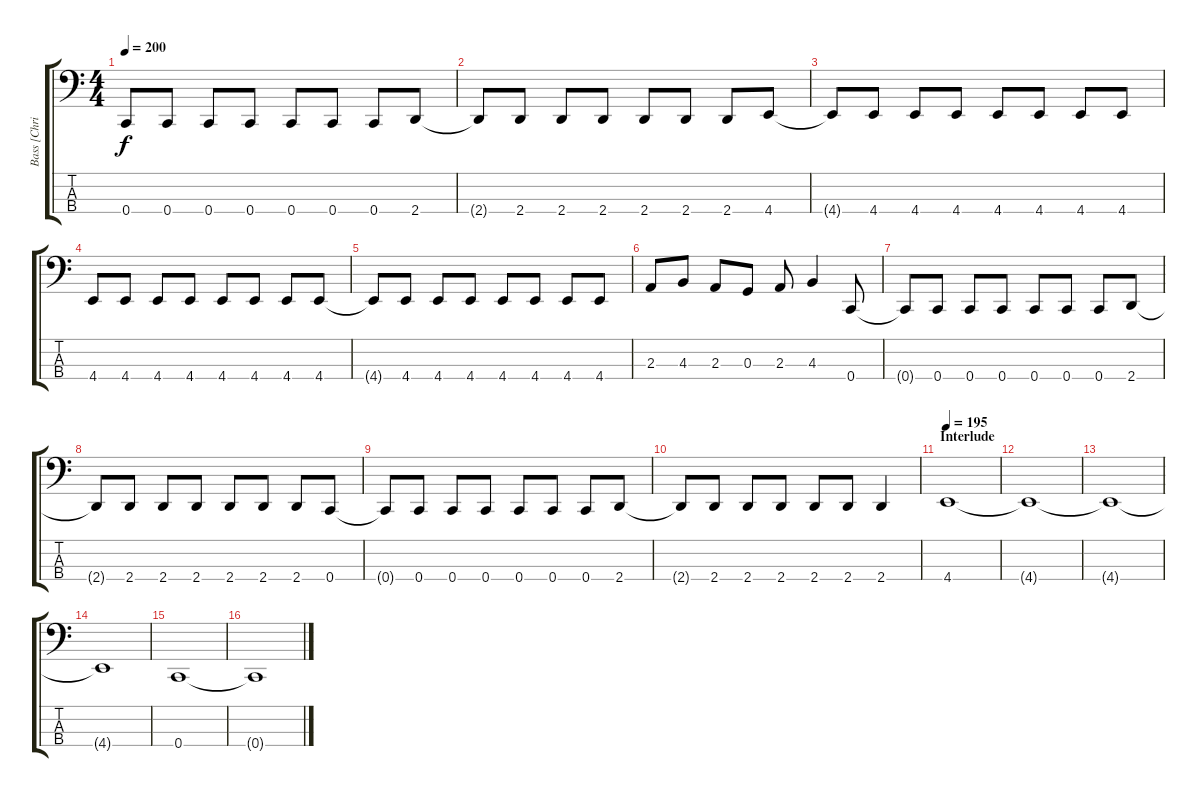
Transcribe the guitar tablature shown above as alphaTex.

\track ("Bass [Chris Steele]" "Bass [Chri") {instrument electricbasspick}
\staff {score tabs}
\tuning (F2 C2 G1 C1) {hide}
\ts (4 4)
\tempo 200
\clef f4
\ks c
0.4{t}.8{dy f} 0.4.8 0.4.8 0.4.8 0.4.8 0.4.8 0.4.8 2.4.8 |
2.4{t}.8 2.4.8 2.4.8 2.4.8 2.4.8 2.4.8 2.4.8 4.4.8 |
4.4{t}.8 4.4.8 4.4.8 4.4.8 4.4.8 4.4.8 4.4.8 4.4.8 |
4.4.8 4.4.8 4.4.8 4.4.8 4.4.8 4.4.8 4.4.8 4.4.8 |
4.4{t}.8 4.4.8 4.4.8 4.4.8 4.4.8 4.4.8 4.4.8 4.4.8 |
2.3.8 4.3.8 2.3.8 0.3.8 2.3.8 4.3.4 0.4.8 |
0.4{t}.8 0.4.8 0.4.8 0.4.8 0.4.8 0.4.8 0.4.8 2.4.8 |
2.4{t}.8 2.4.8 2.4.8 2.4.8 2.4.8 2.4.8 2.4.8 0.4.8 |
0.4{t}.8 0.4.8 0.4.8 0.4.8 0.4.8 0.4.8 0.4.8 2.4.8 |
2.4{t}.8 2.4.8 2.4.8 2.4.8 2.4.8 2.4.8 2.4.4 |
\section ("" "Interlude")
\tempo 195
4.4.1 |
4.4{t}.1 |
4.4{t}.1 |
4.4{t}.1 |
0.4.1 |
0.4{t}.1
